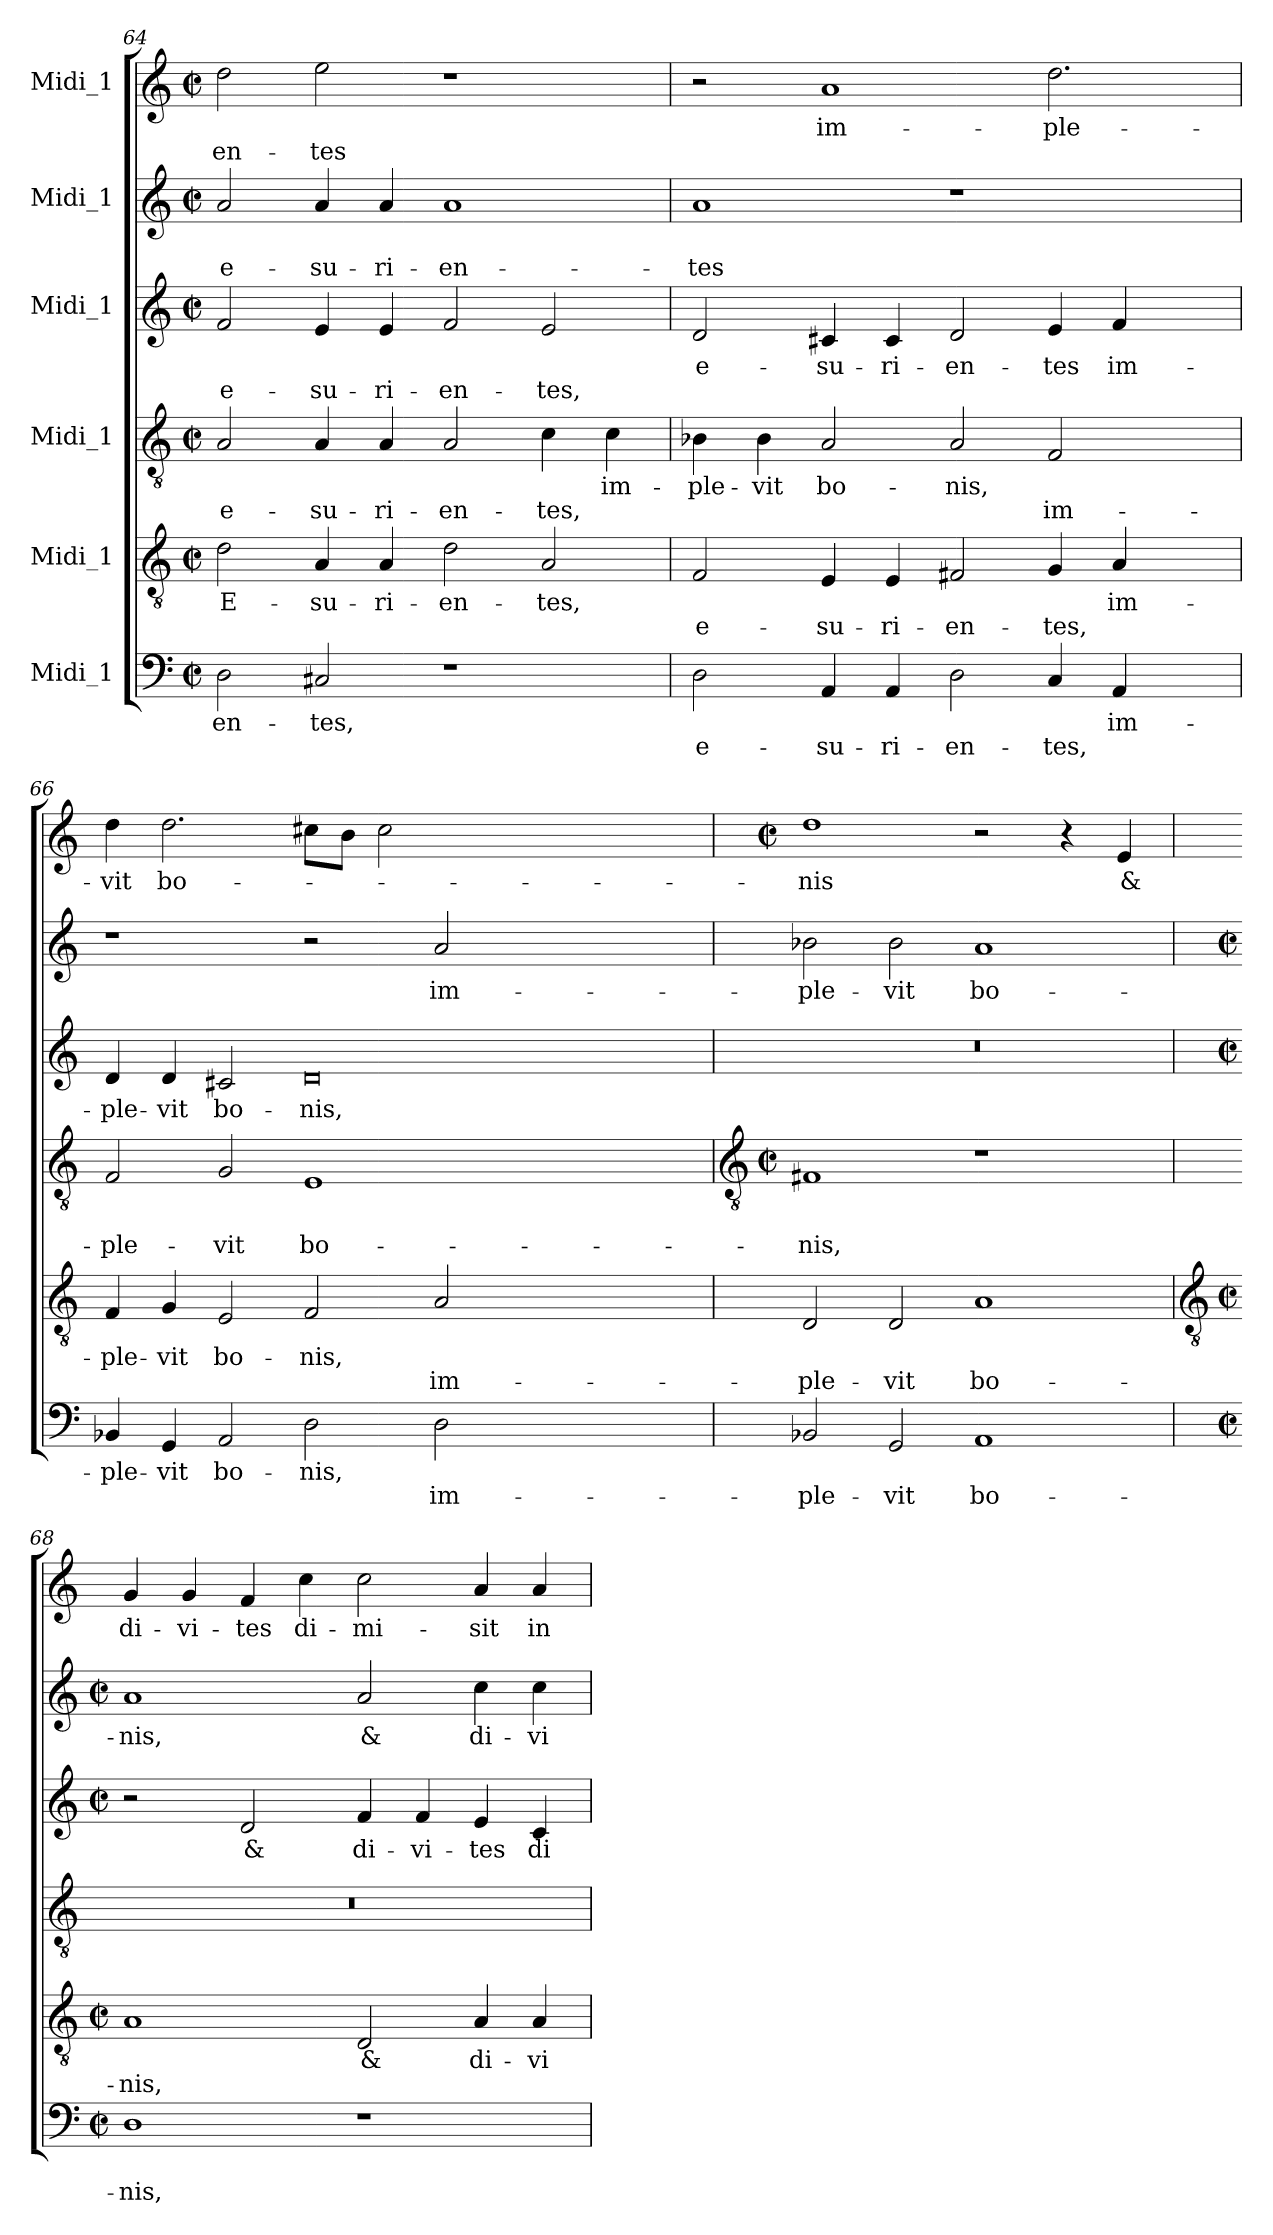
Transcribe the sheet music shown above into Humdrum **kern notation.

**kern	**text	**text	**kern	**text	**text	**kern	**text	**text	**kern	**text	**text	**kern	**text	**text	**kern	**text	**text
*part6	*part6	*part6	*part5	*part5	*part5	*part4	*part4	*part4	*part3	*part3	*part3	*part2	*part2	*part2	*part1	*part1	*part1
*staff6	*staff6	*staff6	*staff5	*staff5	*staff5	*staff4	*staff4	*staff4	*staff3	*staff3	*staff3	*staff2	*staff2	*staff2	*staff1	*staff1	*staff1
*I"Midi_1	*	*	*I"Midi_1	*	*	*I"Midi_1	*	*	*I"Midi_1	*	*	*I"Midi_1	*	*	*I"Midi_1	*	*
*clefF4	*	*	*clefGv2	*	*	*clefGv2	*	*	*clefG2	*	*	*clefG2	*	*	*clefG2	*	*
*k[]	*	*	*k[]	*	*	*k[]	*	*	*k[]	*	*	*k[]	*	*	*k[]	*	*
*C:	*	*	*C:	*	*	*C:	*	*	*C:	*	*	*C:	*	*	*C:	*	*
*M4/2	*	*	*M4/2	*	*	*M4/2	*	*	*M4/2	*	*	*M4/2	*	*	*M4/2	*	*
*met(c|)	*	*	*met(c|)	*	*	*met(c|)	*	*	*met(c|)	*	*	*met(c|)	*	*	*met(c|)	*	*
=64	=64	=64	=64	=64	=64	=64	=64	=64	=64	=64	=64	=64	=64	=64	=64	=64	=64
!	!LO:LY:b	!	!	!LO:LY:b	!	!	!	!LO:LY:b	!	!	!LO:LY:b	!	!	!LO:LY:b	!	!	!LO:LY:b
2D	-en-	.	2d	E-	.	2A	.	e-	2f	.	e-	2a	.	e-	2dd	.	-en-
!	!LO:LY:b	!	!	!LO:LY:b	!	!	!	!LO:LY:b	!	!	!LO:LY:b	!	!	!LO:LY:b	!	!	!LO:LY:b
2C#X	-tes,	.	4A	-su-	.	4A	.	-su-	4e	.	-su-	4a	.	-su-	2ee	.	-tes
!	!	!	!	!LO:LY:b	!	!	!	!LO:LY:b	!	!	!LO:LY:b	!	!	!LO:LY:b	!	!	!
.	.	.	4A	-ri-	.	4A	.	-ri-	4e	.	-ri-	4a	.	-ri-	.	.	.
!	!	!	!	!LO:LY:b	!	!	!	!LO:LY:b	!	!	!LO:LY:b	!	!	!LO:LY:b	!	!	!
1r	.	.	2d	-en-	.	2A	.	-en-	2f	.	-en-	1a	.	-en-	1r	.	.
!	!	!	!	!LO:LY:b	!	!	!	!LO:LY:b	!	!	!LO:LY:b	!	!	!	!	!	!
.	.	.	2A	-tes,	.	4c	.	-tes,	2e	.	-tes,	.	.	.	.	.	.
!	!	!	!	!	!	!	!LO:LY:b	!	!	!	!	!	!	!	!	!	!
.	.	.	.	.	.	4c	im-	.	.	.	.	.	.	.	.	.	.
=65	=65	=65	=65	=65	=65	=65	=65	=65	=65	=65	=65	=65	=65	=65	=65	=65	=65
!	!	!LO:LY:b	!	!	!LO:LY:b	!	!LO:LY:b	!	!	!LO:LY:b	!	!	!	!LO:LY:b	!	!	!
2D	.	e-	2F	.	e-	4B-X	-ple-	.	2d	e-	.	1a	.	-tes	2r	.	.
!	!	!	!	!	!	!	!LO:LY:b	!	!	!	!	!	!	!	!	!	!
.	.	.	.	.	.	4B-	-vit	.	.	.	.	.	.	.	.	.	.
!	!	!LO:LY:b	!	!	!LO:LY:b	!	!LO:LY:b	!	!	!LO:LY:b	!	!	!	!	!	!LO:LY:b	!
4AA	.	-su-	4E	.	-su-	2A	bo-	.	4c#X	-su-	.	.	.	.	1a	im-	.
!	!	!LO:LY:b	!	!	!LO:LY:b	!	!	!	!	!LO:LY:b	!	!	!	!	!	!	!
4AA	.	-ri-	4E	.	-ri-	.	.	.	4c#	-ri-	.	.	.	.	.	.	.
!	!	!LO:LY:b	!	!	!LO:LY:b	!	!LO:LY:b	!	!	!LO:LY:b	!	!	!	!	!	!	!
2D	.	-en-	2F#X	.	-en-	2A	-nis,	.	2d	-en-	.	1r	.	.	.	.	.
!	!	!LO:LY:b	!	!	!LO:LY:b	!	!	!LO:LY:b	!	!LO:LY:b	!	!	!	!	!	!LO:LY:b	!
4C	.	-tes,	4G	.	-tes,	2F	.	im-	4e	-tes	.	.	.	.	2.dd	-ple-	.
!	!LO:LY:b	!	!	!LO:LY:b	!	!	!	!	!	!LO:LY:b	!	!	!	!	!	!	!
4AA	im-	.	4A	im-	.	.	.	.	4f	im-	.	.	.	.	.	.	.
4ryy	.	.	4ryy	.	.	4ryy	.	.	4ryy	.	.	4ryy	.	.	.	.	.
=66	=66	=66	=66	=66	=66	=66	=66	=66	=66	=66	=66	=66	=66	=66	=66	=66	=66
!	!LO:LY:b	!	!	!LO:LY:b	!	!	!	!LO:LY:b	!	!LO:LY:b	!	!	!	!	!	!LO:LY:b	!
4BB-X	-ple-	.	4F	-ple-	.	2F	.	-ple-	4d	-ple-	.	1r	.	.	4dd	-vit	.
!	!LO:LY:b	!	!	!LO:LY:b	!	!	!	!	!	!LO:LY:b	!	!	!	!	!	!LO:LY:b	!
4GG	-vit	.	4G	-vit	.	.	.	.	4d	-vit	.	.	.	.	2.dd	bo-	.
!	!LO:LY:b	!	!	!LO:LY:b	!	!	!	!LO:LY:b	!	!LO:LY:b	!	!	!	!	!	!	!
2AA	bo-	.	2E	bo-	.	2G	.	-vit	2c#X	bo-	.	.	.	.	.	.	.
!	!LO:LY:b	!	!	!LO:LY:b	!	!	!	!LO:LY:b	!	!LO:LY:b	!	!	!	!	!	!	!
2D	-nis,	.	2F	-nis,	.	1E	.	bo-	0d	-nis,	.	2r	.	.	8cc#XL	.	.
.	.	.	.	.	.	.	.	.	.	.	.	.	.	.	8bJ	.	.
.	.	.	.	.	.	.	.	.	.	.	.	.	.	.	2cc#	.	.
!	!	!LO:LY:b	!	!	!LO:LY:b	!	!	!	!	!	!	!	!LO:LY:b	!	!	!	!
2D	.	im-	2A	.	im-	.	.	.	.	.	.	2a	im-	.	.	.	.
.	.	.	.	.	.	.	.	.	.	.	.	.	.	.	1ryy	.	.
1ryy	.	.	1ryy	.	.	1ryy	.	.	.	.	.	1ryy	.	.	.	.	.
.	.	.	.	.	.	.	.	.	.	.	.	.	.	.	4ryy	.	.
!!LO:LB:g=z
=67	=67	=67	=67	=67	=67	=67	=67	=67	=67	=67	=67	=67	=67	=67	=67	=67	=67
*	*	*	*	*	*	*clefGv2	*	*	*	*	*	*	*	*	*	*	*
*	*	*	*	*	*	*M4/2	*	*	*	*	*	*	*	*	*M4/2	*	*
*	*	*	*	*	*	*met(c|)	*	*	*	*	*	*	*	*	*met(c|)	*	*
!	!	!LO:LY:b	!	!	!LO:LY:b	!	!	!LO:LY:b	!	!	!	!	!LO:LY:b	!	!	!LO:LY:b	!
2BB-X	.	-ple-	2D	.	-ple-	1F#X	.	-nis,	0r	.	.	2b-X	-ple-	.	1dd	-nis	.
!	!	!LO:LY:b	!	!	!LO:LY:b	!	!	!	!	!	!	!	!LO:LY:b	!	!	!	!
2GG	.	-vit	2D	.	-vit	.	.	.	.	.	.	2b-	-vit	.	.	.	.
!	!	!LO:LY:b	!	!	!LO:LY:b	!	!	!	!	!	!	!	!LO:LY:b	!	!	!	!
1AA	.	bo-	1A	.	bo-	1r	.	.	.	.	.	1a	bo-	.	2r	.	.
.	.	.	.	.	.	.	.	.	.	.	.	.	.	.	4r	.	.
!	!	!	!	!	!	!	!	!	!	!	!	!	!	!	!	!LO:LY:b	!
.	.	.	.	.	.	.	.	.	.	.	.	.	.	.	4e	&	.
!!LO:LB:g=z
=68	=68	=68	=68	=68	=68	=68	=68	=68	=68	=68	=68	=68	=68	=68	=68	=68	=68
*	*	*	*clefGv2	*	*	*	*	*	*	*	*	*	*	*	*	*	*
*M4/2	*	*	*M4/2	*	*	*	*	*	*M4/2	*	*	*M4/2	*	*	*	*	*
*met(c|)	*	*	*met(c|)	*	*	*	*	*	*met(c|)	*	*	*met(c|)	*	*	*	*	*
!	!	!LO:LY:b	!	!	!LO:LY:b	!	!	!	!	!	!	!	!LO:LY:b	!	!	!LO:LY:b	!
1D	.	-nis,	1A	.	-nis,	0r	.	.	2r	.	.	1a	-nis,	.	4g	di-	.
!	!	!	!	!	!	!	!	!	!	!	!	!	!	!	!	!LO:LY:b	!
.	.	.	.	.	.	.	.	.	.	.	.	.	.	.	4g	-vi-	.
!	!	!	!	!	!	!	!	!	!	!LO:LY:b	!	!	!	!	!	!LO:LY:b	!
.	.	.	.	.	.	.	.	.	2d	&	.	.	.	.	4f	-tes	.
!	!	!	!	!	!	!	!	!	!	!	!	!	!	!	!	!LO:LY:b	!
.	.	.	.	.	.	.	.	.	.	.	.	.	.	.	4cc	di-	.
!	!	!	!	!LO:LY:b	!	!	!	!	!	!LO:LY:b	!	!	!LO:LY:b	!	!	!LO:LY:b	!
1r	.	.	2D	&	.	.	.	.	4f	di-	.	2a	&	.	2cc	-mi-	.
!	!	!	!	!	!	!	!	!	!	!LO:LY:b	!	!	!	!	!	!	!
.	.	.	.	.	.	.	.	.	4f	-vi-	.	.	.	.	.	.	.
!	!	!	!	!LO:LY:b	!	!	!	!	!	!LO:LY:b	!	!	!LO:LY:b	!	!	!LO:LY:b	!
.	.	.	4A	di-	.	.	.	.	4e	-tes	.	4cc	di-	.	4a	-sit	.
!	!	!	!	!LO:LY:b	!	!	!	!	!	!LO:LY:b	!	!	!LO:LY:b	!	!	!LO:LY:b	!
.	.	.	4A	-vi-	.	.	.	.	4c	di-	.	4cc	-vi-	.	4a	in-	.
=	=	=	=	=	=	=	=	=	=	=	=	=	=	=	=	=	=
*-	*-	*-	*-	*-	*-	*-	*-	*-	*-	*-	*-	*-	*-	*-	*-	*-	*-
